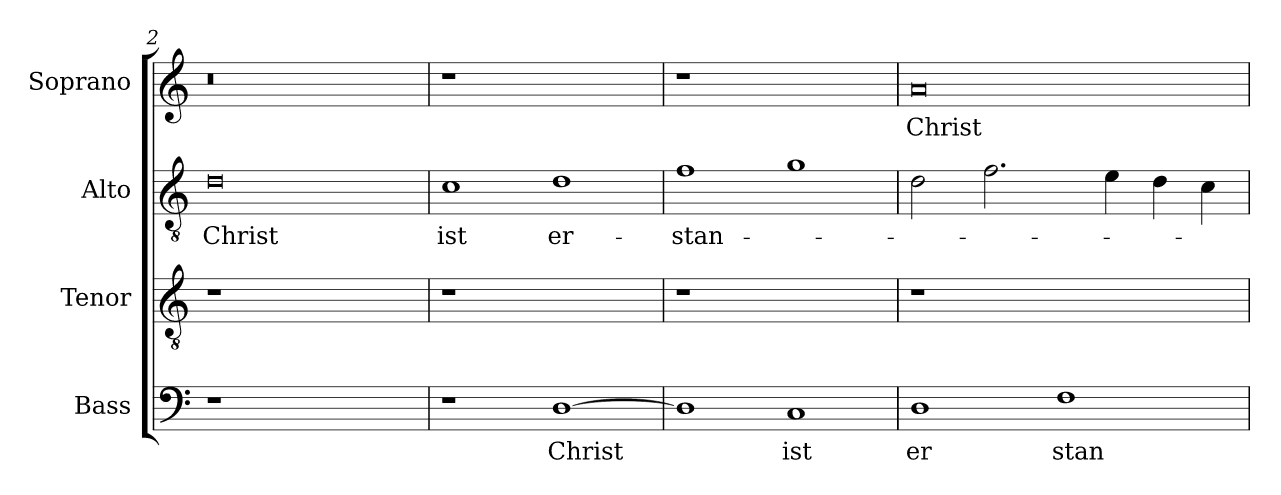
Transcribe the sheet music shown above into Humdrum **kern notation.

**kern	**text	**kern	**kern	**text	**kern	**text
*part4	*part4	*part3	*part2	*part2	*part1	*part1
*staff4	*staff4	*staff3	*staff2	*staff2	*staff1	*staff1
*I"Bass	*	*I"Tenor	*I"Alto	*	*I"Soprano	*
!!LO:PB:g=z
*stria5	*	*stria5	*stria5	*	*stria5	*
*clefF4	*	*clefGv2	*clefGv2	*	*clefG2	*
=2	=2	=2	=2	=2	=2	=2
!	!	!	!	!LO:LY:b:cj	!	!
1r	.	1r	0d	Christ	0r	.
1ryy	.	1ryy	.	.	.	.
=3	=3	=3	=3	=3	=3	=3
!	!	!	!	!LO:LY:b:cj	!	!
1r	.	1r	1c	ist	1r	.
!	!LO:LY:b	!	!	!LO:LY:b:cj	!	!
[>1D	Christ	1ryy	1d	er-	1ryy	.
=4	=4	=4	=4	=4	=4	=4
!	!	!	!	!LO:LY:b	!	!
1D]	.	1r	1f	-stan-	1r	.
!	!LO:LY:b:cj	!	!	!	!	!
1C	ist	1ryy	1g	.	1ryy	.
=5	=5	=5	=5	=5	=5	=5
!	!LO:LY:b:cj	!	!	!	!	!LO:LY:b:cj
1D	er	1r	2d\	.	0a	Christ
.	.	.	2.f\	.	.	.
!	!LO:LY:b	!	!	!	!	!
1F	stan	1ryy	.	.	.	.
.	.	.	4e\	.	.	.
.	.	.	4d\	.	.	.
.	.	.	4c\	.	.	.
=	=	=	=	=	=	=
*-	*-	*-	*-	*-	*-	*-
